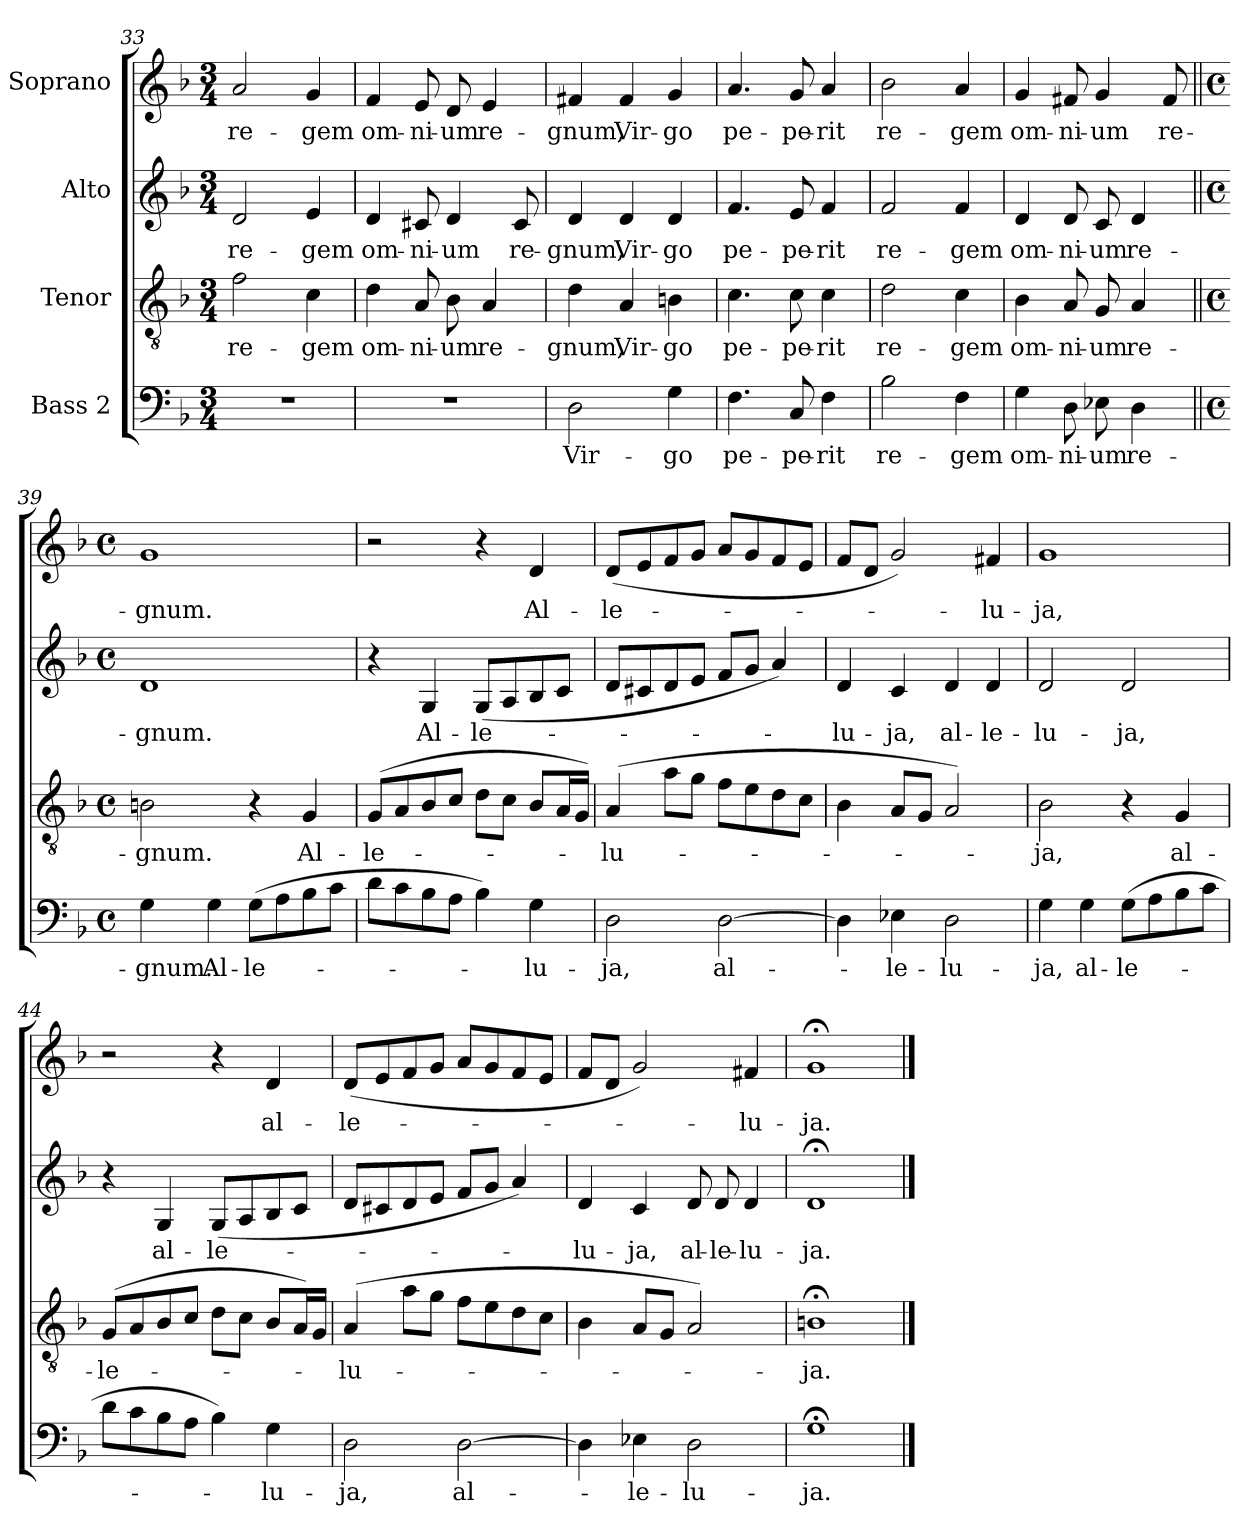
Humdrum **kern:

**kern	**text	**kern	**text	**kern	**text	**kern	**text
*part4	*part4	*part3	*part3	*part2	*part2	*part1	*part1
*staff4	*staff4	*staff3	*staff3	*staff2	*staff2	*staff1	*staff1
*I"Bass 2	*	*I"Tenor	*	*I"Alto	*	*I"Soprano	*
*clefF4	*	*clefGv2	*	*clefG2	*	*clefG2	*
*k[b-]	*	*k[b-]	*	*k[b-]	*	*k[b-]	*
*F:	*	*F:	*	*F:	*	*F:	*
*M3/4	*	*M3/4	*	*M3/4	*	*M3/4	*
=33	=33	=33	=33	=33	=33	=33	=33
2.r	.	2f\	re-	2d/	re-	2a/	re-
.	.	4c\	-gem	4e/	-gem	4g/	-gem
=34	=34	=34	=34	=34	=34	=34	=34
2.r	.	4d\	om-	4d/	om-	4f/	om-
.	.	8A/	-ni-	8c#X/	-ni-	8e/	-ni-
.	.	8B-\	-um	4d/	-um	8d/	-um
.	.	4A/	re-	.	.	4e/	re-
.	.	.	.	8c#/	re-	.	.
=35	=35	=35	=35	=35	=35	=35	=35
2D\	Vir-	4d\	gnum,	4d/	gnum,	4f#X/	-gnum,
.	.	4A/	Vir-	4d/	Vir-	4f#/	Vir-
4G\	-go	4Bn\	-go	4d/	-go	4g/	-go
=36	=36	=36	=36	=36	=36	=36	=36
4.F\	pe-	4.c\	pe-	4.f/	pe-	4.a/	pe-
8C/	-pe-	8c\	-pe-	8e/	-pe-	8g/	-pe-
4F\	-rit	4c\	-rit	4f/	-rit	4a/	-rit
!!LO:LB:g=z
=37	=37	=37	=37	=37	=37	=37	=37
2B-\	re-	2d\	re-	2f/	re-	2b-\	re-
4F\	-gem	4c\	-gem	4f/	-gem	4a/	-gem
=38	=38	=38	=38	=38	=38	=38	=38
4G\	om-	4B-\	om-	4d/	om-	4g/	om-
8D\	-ni-	8A/	-ni-	8d/	-ni-	8f#X/	-ni-
8E-X\	-um	8G/	-um	8c/	-um	4g/	-um
4D\	re-	4A/	re-	4d/	re-	.	.
.	.	.	.	.	.	8f#/	re-
=39||	=39||	=39||	=39||	=39||	=39||	=39||	=39||
*M4/4	*	*M4/4	*	*M4/4	*	*M4/4	*
*met(c)	*	*met(c)	*	*met(c)	*	*met(c)	*
4G\	-gnum.	2Bn\	-gnum.	1d	-gnum.	1g	-gnum.
4G\	Al-	.	.	.	.	.	.
(8G\L	-le-	4r	.	.	.	.	.
8A\	.	.	.	.	.	.	.
8B-\	.	4G/	Al-	.	.	.	.
8c\J	.	.	.	.	.	.	.
=40	=40	=40	=40	=40	=40	=40	=40
8d\L	.	(8G/L	-le-	4r	.	2r	.
8c\	.	8A/	.	.	.	.	.
8B-\	.	8B-/	.	4G/	Al-	.	.
8A\J	.	8c/J	.	.	.	.	.
4B-\)	.	8d\L	.	(8G/L	-le-	4r	.
.	.	8c\J	.	8A/	.	.	.
4G\	-lu-	8B-/L	.	8B-/	.	4d/	Al-
.	.	16A/L	.	8c/J	.	.	.
.	.	16G/JJ)	.	.	.	.	.
=41	=41	=41	=41	=41	=41	=41	=41
2D\	-ja,	(4A/	-lu-	8d/L	.	(8d/L	-le-
.	.	.	.	8c#X/	.	8e/	.
.	.	8a\L	.	8d/	.	8f/	.
.	.	8g\J	.	8e/J	.	8g/J	.
[2D\	al-	8f\L	.	8f/L	.	8a/L	.
.	.	8e\	.	8g/J	.	8g/	.
.	.	8d\	.	4a/)	.	8f/	.
.	.	8c\J	.	.	.	8e/J	.
=42	=42	=42	=42	=42	=42	=42	=42
4D\]	.	4B-\	.	4d/	-lu-	8f/L	.
.	.	.	.	.	.	8d/J	.
4E-X\	-le-	8A/L	.	4c/	-ja,	2g/)	.
.	.	8G/J	.	.	.	.	.
2D\	-lu-	2A/)	.	4d/	al-	.	.
.	.	.	.	4d/	-le-	4f#X/	-lu-
!!LO:LB:g=z
=43	=43	=43	=43	=43	=43	=43	=43
4G\	-ja,	2B-\	-ja,	2d/	-lu-	1g	-ja,
4G\	al-	.	.	.	.	.	.
(8G\L	-le-	4r	.	2d/	-ja,	.	.
8A\	.	.	.	.	.	.	.
8B-\	.	4G/	al-	.	.	.	.
8c\J	.	.	.	.	.	.	.
=44	=44	=44	=44	=44	=44	=44	=44
8d\L	.	(8G/L	-le-	4r	.	2r	.
8c\	.	8A/	.	.	.	.	.
8B-\	.	8B-/	.	4G/	al-	.	.
8A\J	.	8c/J	.	.	.	.	.
4B-\)	.	8d\L	.	(8G/L	-le-	4r	.
.	.	8c\J	.	8A/	.	.	.
4G\	-lu-	8B-/L	.	8B-/	.	4d/	al-
.	.	16A/L)	.	8c/J	.	.	.
.	.	16G/JJ	.	.	.	.	.
=45	=45	=45	=45	=45	=45	=45	=45
2D\	-ja,	(4A/	-lu-	8d/L	.	(8d/L	-le-
.	.	.	.	8c#X/	.	8e/	.
.	.	8a\L	.	8d/	.	8f/	.
.	.	8g\J	.	8e/J	.	8g/J	.
[2D\	al-	8f\L	.	8f/L	.	8a/L	.
.	.	8e\	.	8g/J	.	8g/	.
.	.	8d\	.	4a/)	.	8f/	.
.	.	8c\J	.	.	.	8e/J	.
=46	=46	=46	=46	=46	=46	=46	=46
4D\]	.	4B-\	.	4d/	-lu-	8f/L	.
.	.	.	.	.	.	8d/J	.
4E-X\	-le-	8A/L	.	4c/	-ja,	2g/)	.
.	.	8G/J	.	.	.	.	.
2D\	-lu-	2A/)	.	8d/	al-	.	.
.	.	.	.	8d/	-le-	.	.
.	.	.	.	4d/	-lu-	4f#X/	-lu-
=47	=47	=47	=47	=47	=47	=47	=47
1G;<	-ja.	1Bn;<	-ja.	1d;<	-ja.	1g;	-ja.
==	==	==	==	==	==	==	==
*-	*-	*-	*-	*-	*-	*-	*-
